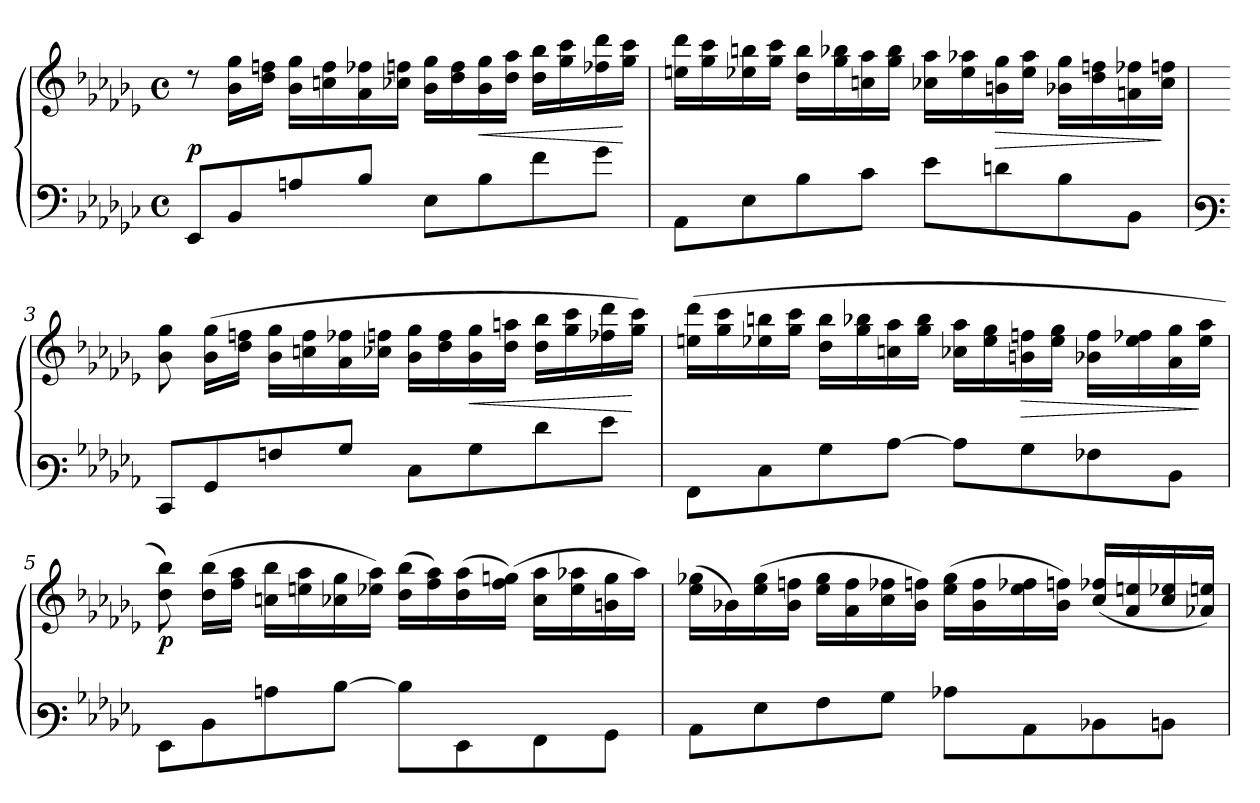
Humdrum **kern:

**kern	**kern	**dynam
*part1	*part1	*part1
*staff2	*staff1	*staff1/2
*clefF4	*clefG3	*
*k[b-e-a-d-g-c-]	*k[b-e-a-d-g-c-]	*
*M4/4	*M4/4	*
*met(c)	*met(c)	*
=1	=1	=1
!	!	!LO:DY:a=2
8EE-/L	8rb	p
8BB-/	16g-\ 16ee-\LL	.
.	16b-\ 16ddn\JJ	.
8An/	16g-\ 16ee-\LL	.
.	16an\ 16dd\	.
8B-/J	16f\ 16dd-X\	.
.	16a-X\ 16ddn\JJ	.
8E-\L	16g-\ 16ee-\LL	.
.	16b-\ 16dd\	.
!	!	!LO:HP:b
8B-\	16g-\ 16ee-\	<
.	16b-\ 16ff\JJ	.
8f\	16b-\ 16gg-\LL	.
.	16ee-\ 16aa-\	.
8g-\J	16dd-X\ 16bb-\	.
.	16ee-\ 16aa-\JJ	[
=2	=2	=2
8AA-\L	16ccn\ 16bb-\LL	.
.	16ee-\ 16aa-\	.
8E-\	16cc-X\ 16ggn\	.
.	16ee-\ 16aa-\JJ	.
8B-\	16b-\ 16gg\LL	.
.	16ee-\ 16gg-X\	.
8c-\J	16an\ 16ff\	.
.	16ee-\ 16gg-\JJ	.
8e-\L	16a-X\ 16ff\LL	.
.	16cc-\ 16ff-X\	.
!	!	!LO:HP:b
8dn\	16gn\ 16ee-\	>
.	16cc-\ 16ff-\JJ	.
8B-\	16g-X\ 16ee-\LL	.
.	16b-\ 16ddn\	.
8BB-\J	16fn\ 16dd-X\	.
.	16a-\ 16ddn\JJ	]
!!LO:LB:g=z
=3	=3	=3
*clefF3	*	*
8EE-/L	8g-\ 8ee-\	.
8BB-/	(>16g-\ 16ee-\LL	.
.	16b-\ 16ddn\JJ	.
8An/	16g-\ 16ee-\LL	.
.	16an\ 16dd\	.
8B-/J	16f\ 16dd-X\	.
.	16a-X\ 16ddn\JJ	.
8E-\L	16g-\ 16ee-\LL	.
.	16b-\ 16dd\	.
!	!	!LO:HP:b
8B-\	16g-\ 16ee-\	<
.	16b-\ 16ffn\JJ	.
8f\	16b-\ 16gg-\LL	.
.	16ee-\ 16aa-\	.
8g-\J	16dd-X\ 16bb-\	.
.	16ee-\ 16aa-\JJ)	[
=4	=4	=4
8AA-\L	(>16ccn\ 16bb-\LL	.
.	16ee-\ 16aa-\	.
8E-\	16cc-X\ 16ggn\	.
.	16ee-\ 16aa-\JJ	.
8B-\	16b-\ 16gg\LL	.
.	16ee-\ 16gg-X\	.
[>8c-\J	16an\ 16ff\	.
.	16ee-\ 16gg-\JJ	.
8c-\L]	16a-X\ 16ff\LL	.
.	16cc-\ 16ee-\	.
!	!	!LO:HP:b
8B-\	16gn\ 16ddn\	>
.	16cc-\ 16ee-\JJ	.
8A-X\	16g-X\ 16dd\LL	.
.	16cc-\ 16dd-X\	.
8D-\J	16f\ 16ee-\	.
.	16cc-\ 16ff\JJ	]
!!LO:LB:g=z
=5	=5	=5
!	!	!LO:DY:b
8GG-\L	8b-\ 8gg-\)	p
8D-\	(>16b-\ 16gg-\LL	.
.	16dd-\ 16ff\JJ	.
8cn\	16an\ 16gg-\LL	.
.	16ccn\ 16ff\	.
[>8d-\J	16a-X\ 16ee-\	.
.	16cc-X\ 16ff\JJ)	.
8d-\L]	(>16b-\ 16gg-\LL	.
.	16dd-\ 16ff\)	.
8GG-\	(>16b-\ 16ff\	.
.	(>16dd-\ 16een\JJ)	.
8AA-\	16a-\ 16ff\LL	.
.	16cc-\ 16ff-X\	.
8BB-\J	16gn\ 16ee\	.
.	16ff-\JJ)	.
=6	=6	=6
8C-\L	(>16cc-\ 16ee-X\LL	.
.	16g-X\)	.
8G-\	(>16cc-\ 16ee-\	.
.	16g-\ 16ddn\JJ	.
8A-\	16cc-\ 16ee-\LL	.
.	16f\ 16dd\	.
8B-\J	16a-\ 16dd-X\	.
.	16g-\ 16ddn\JJ)	.
8c-X\L	(>16cc-\ 16ee-\LL	.
.	16g-\ 16dd\	.
8C-\	16cc-\ 16dd-X\	.
.	16g-\ 16ddn\JJ)	.
8D-X\	(<16a-/ 16dd-X/LL	.
.	16f/ 16ccn/	.
8Dn\J	16a-/ 16cc-X/	.
.	16f-X/ 16ccn/JJ)	.
=	=	=
*-	*-	*-
